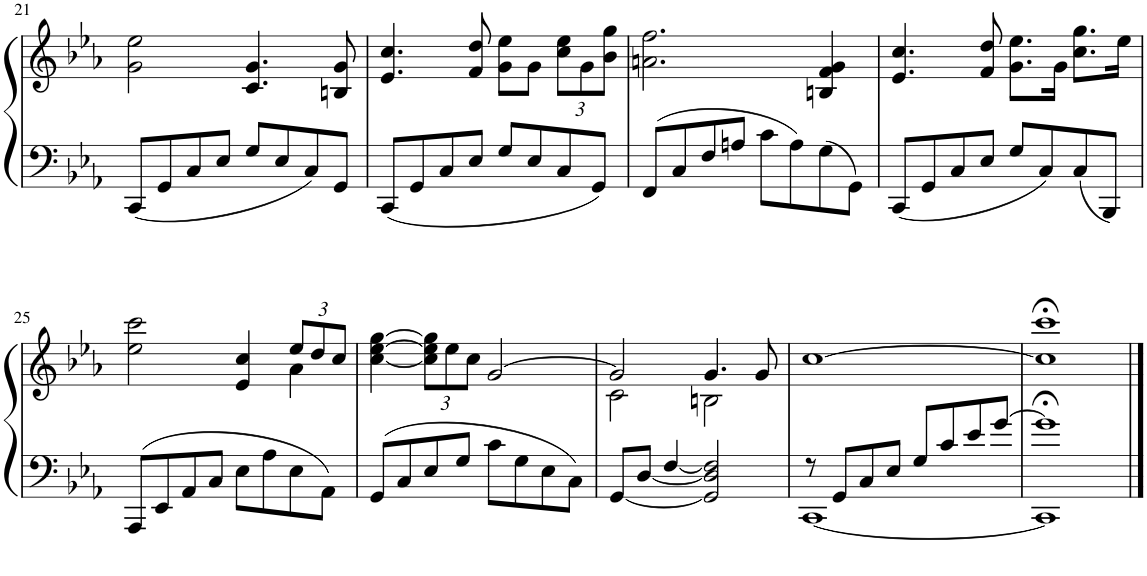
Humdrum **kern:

**kern	**kern
*part1	*part1
*staff2	*staff1
*I"Piano	*
*I'Pno.	*
!!LO:PB:g=z
*clefF4	*clefG2
*k[b-e-a-]	*k[b-e-a-]
*M4/4	*M4/4
=21	=21
8CC/L	2g\ 2ee-\
8GG/	.
8C/	.
8E-/J	.
8G/L	4.c/ 4.g/
8E-/	.
8C/	.
8GG/J	8Bn/ 8g/
=22	=22
8CC/L	4.e-/ 4.cc/
8GG/	.
8C/	.
8E-/J	8f/ 8dd/
8G/L	8g\ 8ee-\L
8E-/	8g\J
*	*Xbrackettup
8C/	12cc\ 12ee-\L
.	12g\
8GG/J	.
.	12b-\ 12gg\J
=23	=23
8FF/L	2.an\ 2.ff\
8C/	.
8F/	.
8An/J	.
8c\L	.
8A\	.
8G\	4Bn/ 4f/ 4g/
8GG\J	.
=24	=24
8CC/L	4.e-/ 4.cc/
8GG/	.
8C/	.
8E-/J	8f/ 8dd/
8G/L	8.g\ 8.ee-\L
8C/	.
.	16g\Jk
8C/	8.cc\ 8.gg\L
8BBB-/J	.
.	16ee-\Jk
!!LO:LB:g=z
=25	=25
*	*^
8AAA-/L	2ee-\ 2ccc\	2.ryy
8EE-/	.	.
8AA-/	.	.
8C/J	.	.
8E-\L	4e-/ 4cc/	.
8A-\	.	.
8E-\	12ee-/L	4a-\
.	12dd/	.
8AA-\J	.	.
.	12cc/J	.
*	*v	*v
=26	=26
8GG/L	[4cc\ [4ee-\ [4gg\
8C/	.
8E-/	12cc\] 12ee-\] 12gg\]L
.	12ee-\
8G/J	.
.	12cc\J
8c\L	[2g/
8G\	.
8E-\	.
8C\J	.
=27	=27
*	*^
[8GG/L	2g/]	2c\
[8D/J	.	.
[4F/	.	.
2GG/] 2D/] 2F/]	4.g/	2Bn\
.	8g/	.
*	*v	*v
=28	=28
*^	*
8r	[1CC	[1cc
8GG/L	.	.
8C/	.	.
8E-/J	.	.
8G/L	.	.
8c/	.	.
8e-/	.	.
[8g/J	.	.
=29	=29	=29
1g;<]	1CC]	1cc];< 1ccc;<
*v	*v	*
==	==
*-	*-
